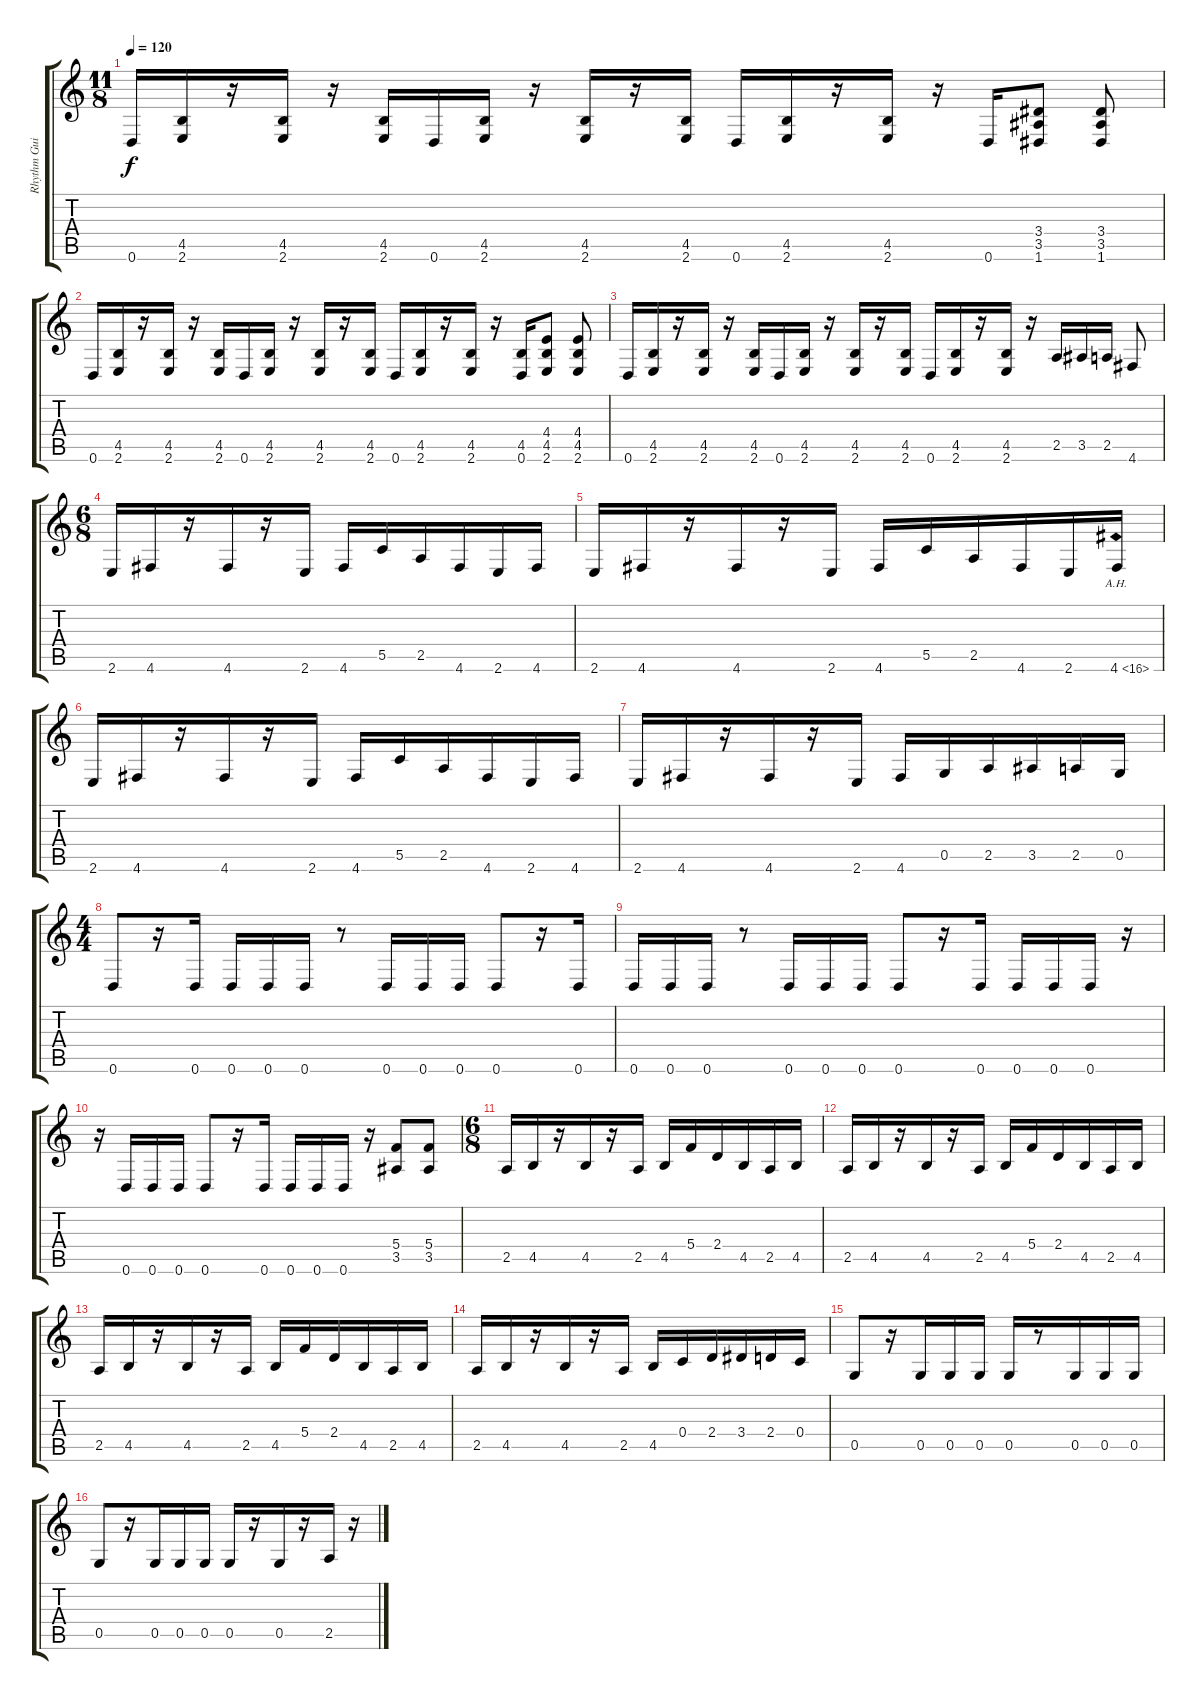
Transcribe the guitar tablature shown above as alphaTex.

\track ("Rhythm Guitar" "Rhythm Gui") {instrument distortionguitar}
\staff {score tabs}
\tuning (D4 A3 F3 C3 G2 D2) {hide}
\ts (11 8)
\tempo 120
\clef g2
\ks c
0.6.16{dy f} (4.5 2.6).16 r.16 (4.5 2.6).16 r.16 (4.5 2.6).16 0.6.16 (4.5 2.6).16 r.16 (4.5 2.6).16 r.16 (4.5 2.6).16 0.6.16 (4.5 2.6).16 r.16 (4.5 2.6).16 r.16 0.6.16 (3.4 3.5 1.6).8 (3.4 3.5 1.6).8 |
0.6.16 (4.5 2.6).16 r.16 (4.5 2.6).16 r.16 (4.5 2.6).16 0.6.16 (4.5 2.6).16 r.16 (4.5 2.6).16 r.16 (4.5 2.6).16 0.6.16 (4.5 2.6).16 r.16 (4.5 2.6).16 r.16 (4.5 0.6).16 (4.4 4.5 2.6).8 (4.4 4.5 2.6).8 |
0.6.16 (4.5 2.6).16 r.16 (4.5 2.6).16 r.16 (4.5 2.6).16 0.6.16 (4.5 2.6).16 r.16 (4.5 2.6).16 r.16 (4.5 2.6).16 0.6.16 (4.5 2.6).16 r.16 (4.5 2.6).16 r.16 2.5.16 3.5.16 2.5.16 4.6.8 |
\ts (6 8)
2.6.16 4.6.16 r.16 4.6.16 r.16 2.6.16 4.6.16 5.5.16 2.5.16 4.6.16 2.6.16 4.6.16 |
2.6.16 4.6.16 r.16 4.6.16 r.16 2.6.16 4.6.16 5.5.16 2.5.16 4.6.16 2.6.16 4.6{ah 12}.16 |
2.6.16 4.6.16 r.16 4.6.16 r.16 2.6.16 4.6.16 5.5.16 2.5.16 4.6.16 2.6.16 4.6.16 |
2.6.16 4.6.16 r.16 4.6.16 r.16 2.6.16 4.6.16 0.5.16 2.5.16 3.5.16 2.5.16 0.5.16 |
\ts (4 4)
0.6.8 r.16 0.6.16 0.6.16 0.6.16 0.6.16 r.8 0.6.16 0.6.16 0.6.16 0.6.8 r.16 0.6.16 |
0.6.16 0.6.16 0.6.16 r.8 0.6.16 0.6.16 0.6.16 0.6.8 r.16 0.6.16 0.6.16 0.6.16 0.6.16 r.16 |
r.16 0.6.16 0.6.16 0.6.16 0.6.8 r.16 0.6.16 0.6.16 0.6.16 0.6.16 r.16 (5.4 3.5).8 (5.4 3.5).8 |
\ts (6 8)
2.5.16 4.5.16 r.16 4.5.16 r.16 2.5.16 4.5.16 5.4.16 2.4.16 4.5.16 2.5.16 4.5.16 |
2.5.16 4.5.16 r.16 4.5.16 r.16 2.5.16 4.5.16 5.4.16 2.4.16 4.5.16 2.5.16 4.5.16 |
2.5.16 4.5.16 r.16 4.5.16 r.16 2.5.16 4.5.16 5.4.16 2.4.16 4.5.16 2.5.16 4.5.16 |
2.5.16 4.5.16 r.16 4.5.16 r.16 2.5.16 4.5.16 0.4.16 2.4.16 3.4.16 2.4.16 0.4.16 |
0.5.8 r.16 0.5.16 0.5.16 0.5.16 0.5.16 r.8 0.5.16 0.5.16 0.5.16 |
0.5.8 r.16 0.5.16 0.5.16 0.5.16 0.5.16 r.16 0.5.16 r.16 2.5.16 r.16
